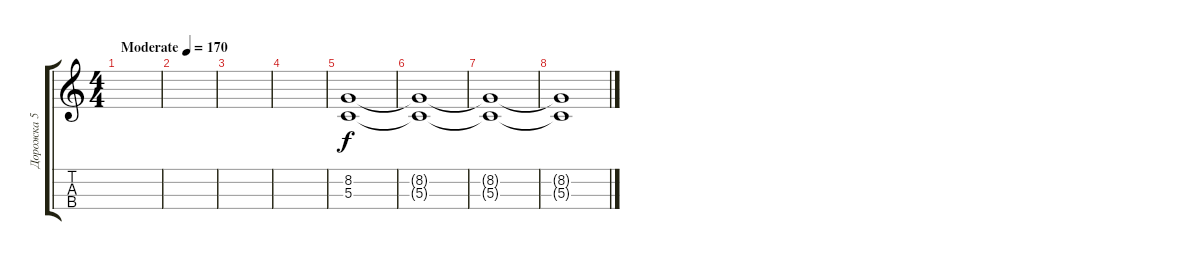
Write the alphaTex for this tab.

\track ("Дорожка 5" "Дорожка 5") {instrument stringensemble2}
\staff {score tabs}
\tuning (E4 B3 G3 D3) {hide}
\ts (4 4)
\tempo (170 "Moderate")
\clef g2
\ks c
|
|
|
|
(8.2 5.3).1 |
(8.2{t} 5.3{t}).1 |
(8.2{t} 5.3{t}).1 |
(8.2{t} 5.3{t}).1
